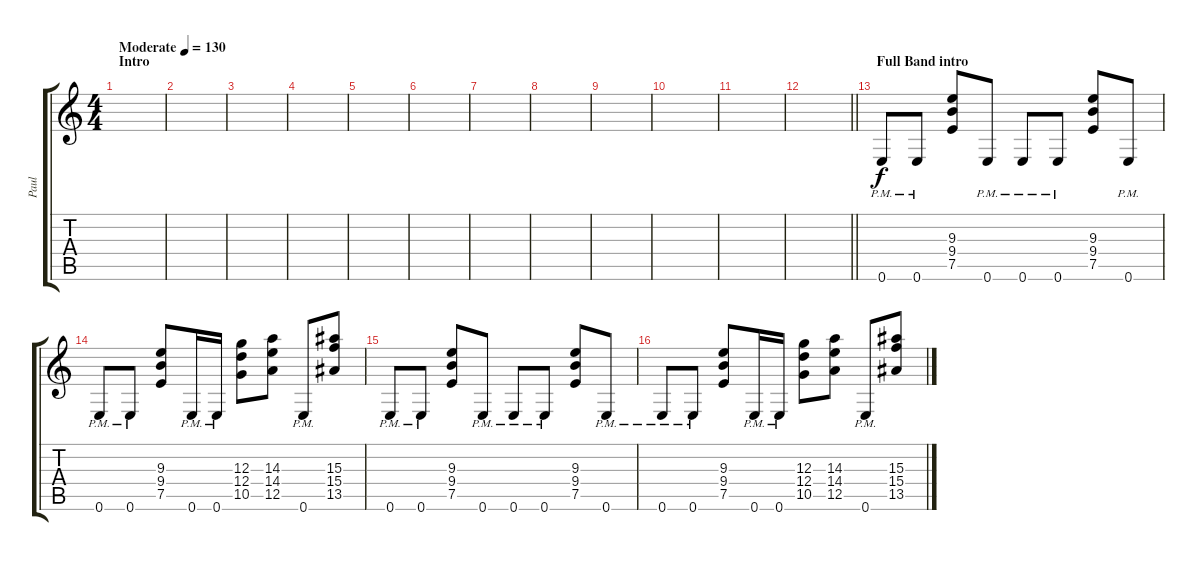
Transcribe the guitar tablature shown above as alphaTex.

\track ("Paul" "Paul") {instrument distortionguitar}
\staff {score tabs}
\tuning (E4 B3 G3 D3 A2 E2) {hide}
\ts (4 4)
\section ("" "Intro")
\tempo (130 "Moderate")
\clef g2
\ks c
|
|
|
|
|
|
|
|
|
|
|
\barLineRight lightlight
|
\section ("" "Full Band intro")
0.6{pm}.8 0.6{pm}.8 (9.3 9.4 7.5).8 0.6{pm}.8 0.6{pm}.8 0.6{pm}.8 (9.3 9.4 7.5).8 0.6{pm}.8 |
0.6{pm}.8 0.6{pm}.8 (9.3 9.4 7.5).8 0.6{pm}.16 0.6{pm}.16 (12.3 12.4 10.5).8 (14.3 14.4 12.5).8 0.6{pm}.8 (15.3 15.4 13.5).8 |
0.6{pm}.8 0.6{pm}.8 (9.3 9.4 7.5).8 0.6{pm}.8 0.6{pm}.8 0.6{pm}.8 (9.3 9.4 7.5).8 0.6{pm}.8 |
0.6{pm}.8 0.6{pm}.8 (9.3 9.4 7.5).8 0.6{pm}.16 0.6{pm}.16 (12.3 12.4 10.5).8 (14.3 14.4 12.5).8 0.6{pm}.8 (15.3 15.4 13.5).8
